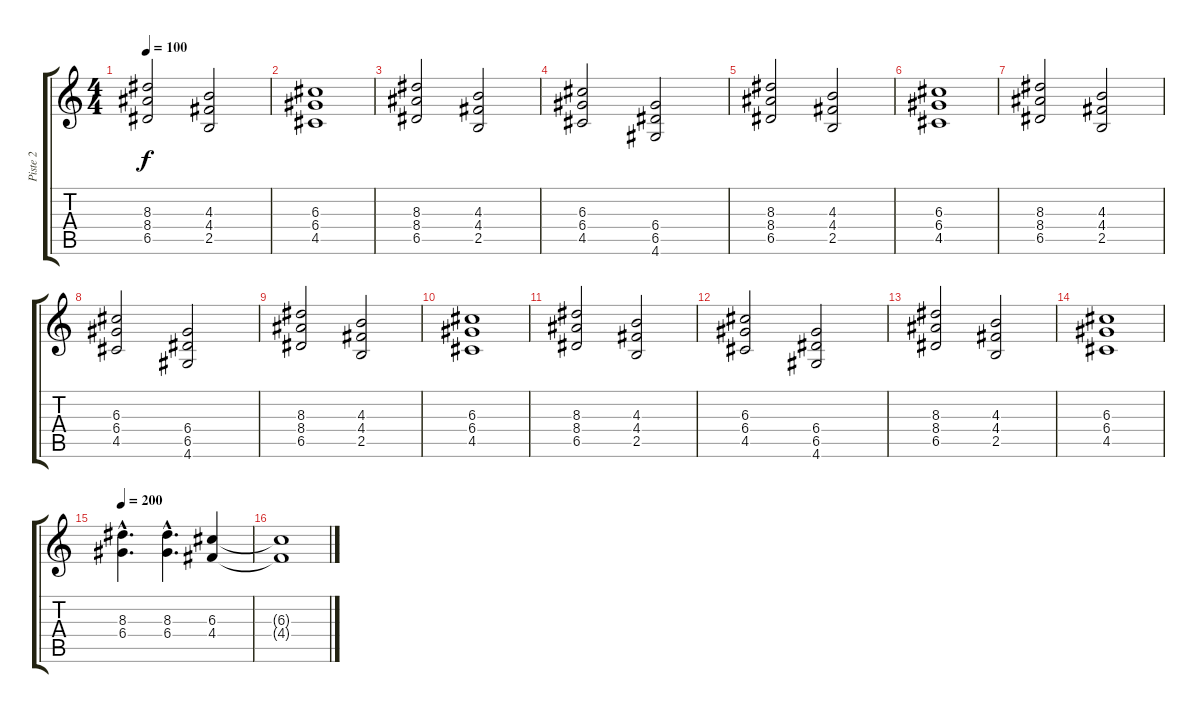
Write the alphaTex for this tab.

\track ("Piste 2" "Piste 2") {instrument overdrivenguitar}
\staff {score tabs}
\tuning (E4 B3 G3 D3 A2 E2) {hide}
\ts (4 4)
\tempo 100
\clef g2
\ks c
(8.3 8.4 6.5).2{dy f} (4.3 4.4 2.5).2 |
(6.3 6.4 4.5).1 |
(8.3 8.4 6.5).2 (4.3 4.4 2.5).2 |
(6.3 6.4 4.5).2 (6.4 6.5 4.6).2 |
(8.3 8.4 6.5).2 (4.3 4.4 2.5).2 |
(6.3 6.4 4.5).1 |
(8.3 8.4 6.5).2 (4.3 4.4 2.5).2 |
(6.3 6.4 4.5).2 (6.4 6.5 4.6).2 |
(8.3 8.4 6.5).2 (4.3 4.4 2.5).2 |
(6.3 6.4 4.5).1 |
(8.3 8.4 6.5).2 (4.3 4.4 2.5).2 |
(6.3 6.4 4.5).2 (6.4 6.5 4.6).2 |
(8.3 8.4 6.5).2 (4.3 4.4 2.5).2 |
(6.3 6.4 4.5).1 |
\tempo 200
(8.3{hac} 6.4{hac}).4{d instrument overdrivenguitar} (8.3{hac} 6.4{hac}).4{d} (6.3 4.4).4 |
(6.3{t} 4.4{t}).1
